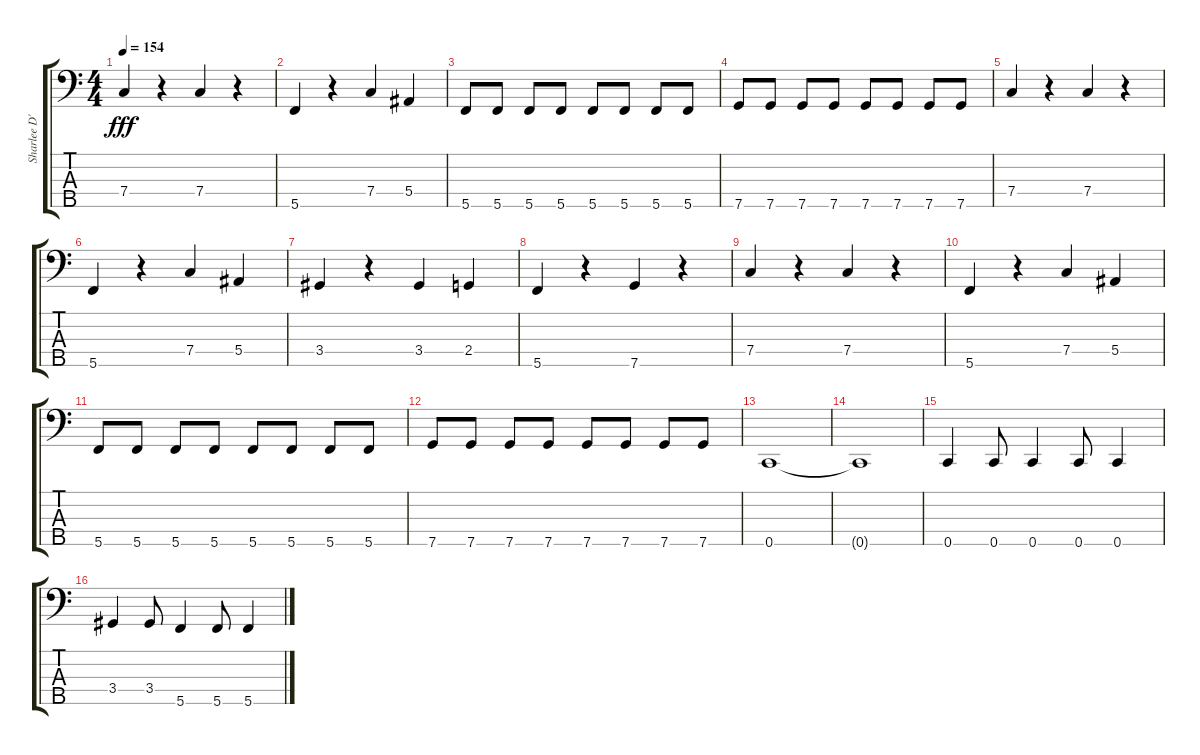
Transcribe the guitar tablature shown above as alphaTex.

\track ("Sharlee D'Angelo" "Sharlee D'") {instrument electricbasspick}
\staff {score tabs}
\tuning (Ab2 Eb2 Bb1 F1 C1) {hide}
\ts (4 4)
\tempo 154
\clef f4
\ks c
7.4.4{dy fff} r.4 7.4.4 r.4 |
5.5.4 r.4 7.4.4 5.4.4 |
5.5.8 5.5.8 5.5.8 5.5.8 5.5.8 5.5.8 5.5.8 5.5.8 |
7.5.8 7.5.8 7.5.8 7.5.8 7.5.8 7.5.8 7.5.8 7.5.8 |
7.4.4 r.4 7.4.4 r.4 |
5.5.4 r.4 7.4.4 5.4.4 |
3.4.4 r.4 3.4.4 2.4.4 |
5.5.4 r.4 7.5.4 r.4 |
7.4.4 r.4 7.4.4 r.4 |
5.5.4 r.4 7.4.4 5.4.4 |
5.5.8 5.5.8 5.5.8 5.5.8 5.5.8 5.5.8 5.5.8 5.5.8 |
7.5.8 7.5.8 7.5.8 7.5.8 7.5.8 7.5.8 7.5.8 7.5.8 |
0.5.1 |
0.5{t}.1 |
0.5.4 0.5.8 0.5.4 0.5.8 0.5.4 |
3.4.4 3.4.8 5.5.4 5.5.8 5.5.4
